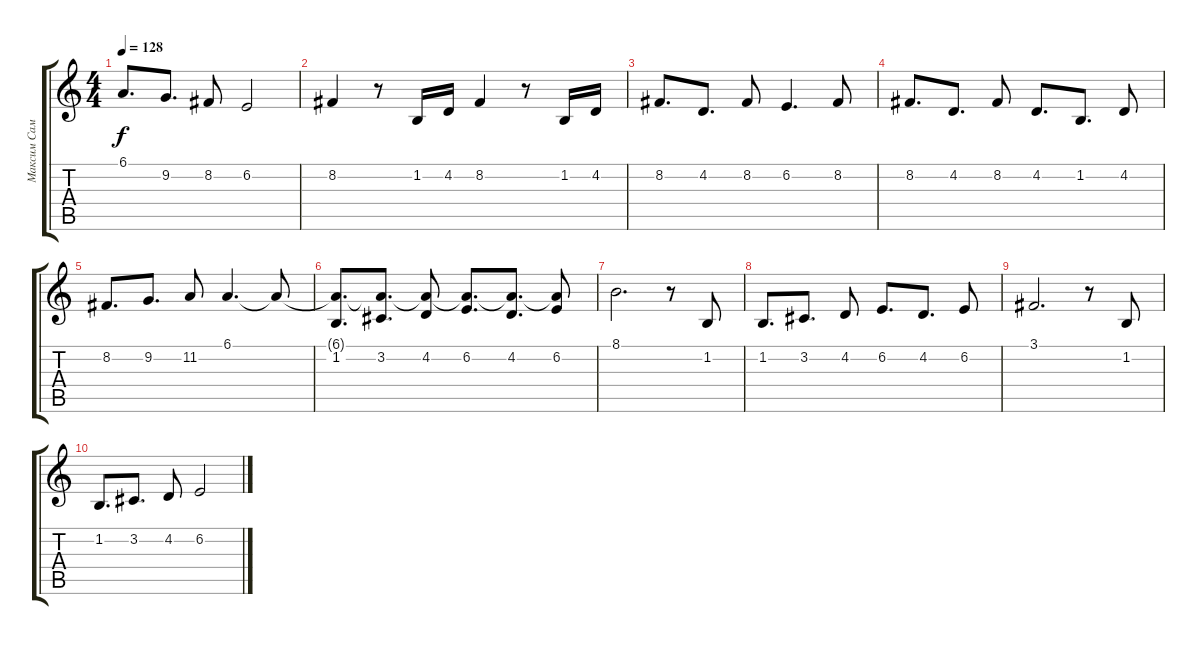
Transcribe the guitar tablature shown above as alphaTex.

\track ("Максим Самосват" "Максим Сам") {instrument tenorsax}
\staff {score tabs}
\tuning (Eb4 Bb3 Gb3 Db3 Ab2 Eb2) {hide}
\ts (4 4)
\tempo 128
\clef g2
\ks c
6.1.8{d dy f} 9.2.8{d} 8.2.8 6.2.2 |
8.2.4 r.8 1.2.16 4.2.16 8.2.4 r.8 1.2.16 4.2.16 |
8.2.8{d} 4.2.8{d} 8.2.8 6.2.4{d} 8.2.8 |
8.2.8{d} 4.2.8{d} 8.2.8 4.2.8{d} 1.2.8{d} 4.2.8 |
8.2.8{d} 9.2.8{d} 11.2.8 6.1.4{d} 6.1{t}.8 |
(6.1{t} 1.2).8{d} (6.1{t} 3.2).8{d} (6.1{t} 4.2).8 (6.1{t} 6.2).8{d} (6.1{t} 4.2).8{d} (6.1{t} 6.2).8 |
8.1.2{d} r.8 1.2.8 |
1.2.8{d} 3.2.8{d} 4.2.8 6.2.8{d} 4.2.8{d} 6.2.8 |
3.1.2{d} r.8 1.2.8 |
1.2.8{d} 3.2.8{d} 4.2.8 6.2.2
